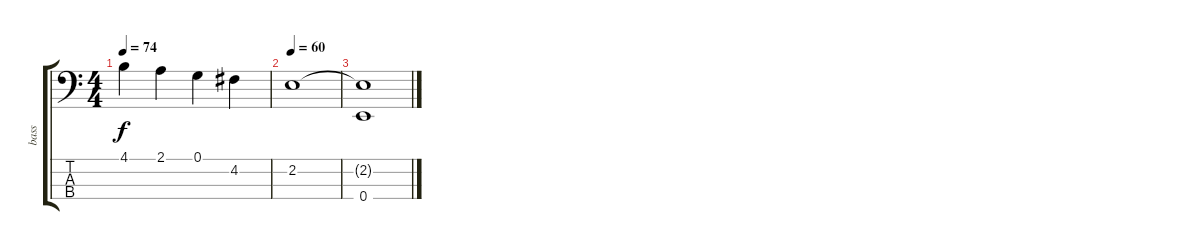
\track ("bass" "bass") {instrument electricbassfinger}
\staff {score tabs}
\tuning (G2 D2 A1 E1) {hide}
\ts (4 4)
\tempo 74
\clef f4
\ks c
4.1.4{dy f} 2.1.4 0.1.4 4.2.4 |
\tempo 60
2.2.1{volume 0} |
(2.2{t} 0.4).1
